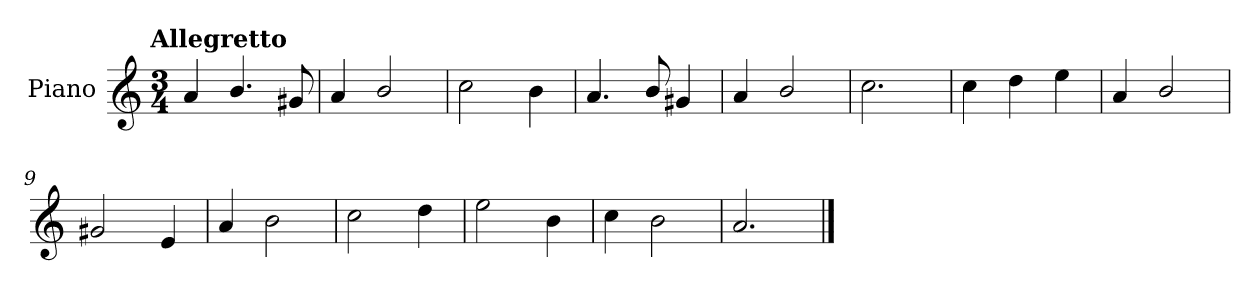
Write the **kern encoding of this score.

**kern
*part1
*staff1
*I"Piano
*I'Pno.
*clefG2
*k[]
!!LO:TX:omd:t=Allegretto
*M3/4
*MM116
=1
4a/
4.b/
8g#X/
=2
4a/
2b/
=3
2cc\
4b\
=4
4.a/
8b/
4g#X/
=5
4a/
2b/
=6
2.cc\
=7
4cc\
4dd\
4ee\
!!LO:LB:g=z
=8
4a/
2b/
=9
2g#X/
4e/
=10
4a/
2b\
=11
2cc\
4dd\
=12
2ee\
4b\
=13
4cc\
2b\
=14
2.a/
==
*-
